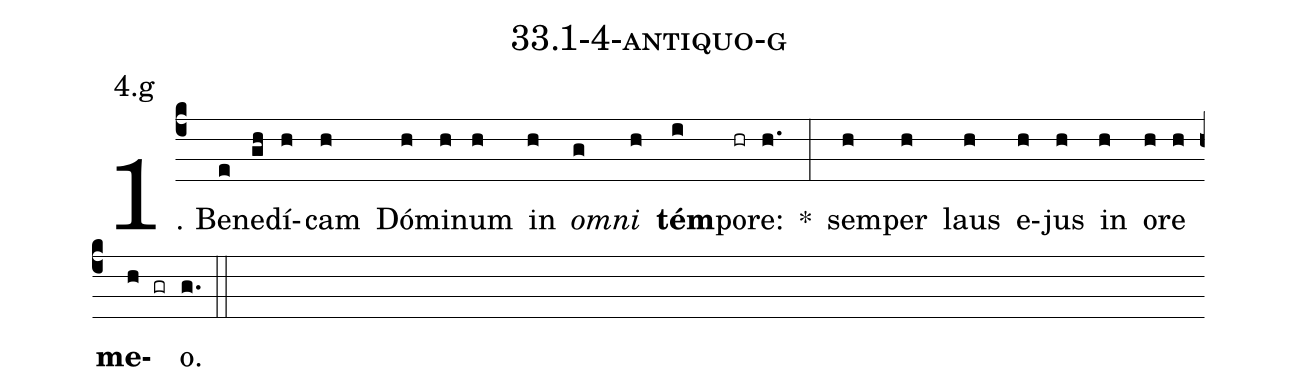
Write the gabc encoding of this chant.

name: 33.1-4-antiquo-g;
annotation: 4.g;
%%
(c4)1. Be(e)ne(gh)dí(h)cam(h) Dó(h)mi(h)num(h) in(h) <i>om</i>(g)<i>ni</i>(h) <b>tém</b>(i)po(hr)re:(h.) *(:) sem(h)per(h) laus(h) e(h)jus(h) in(h) o(h)re(h) <b>me</b>(h gr)o.(g.) (::)
